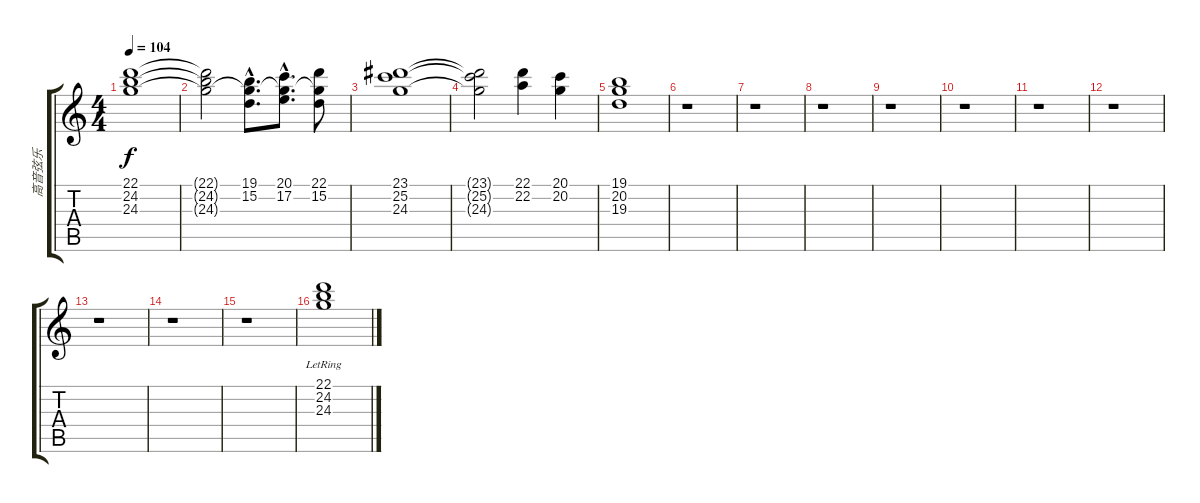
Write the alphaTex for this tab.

\track ("高音弦乐" "高音弦乐") {instrument stringensemble2}
\staff {score tabs}
\tuning (E4 B3 G3 D3 A2 E2) {hide}
\ts (4 4)
\tempo 104
\clef g2
\ks c
(22.1 24.2 24.3).1{dy f} |
(22.1{t} 24.2{t} 24.3{t}).2 (19.1{hac} 15.2{hac} 24.3{hac t}).8{d} (20.1{hac} 17.2{hac} 24.3{hac t}).8{d} (22.1 15.2 24.3{t}).8 |
(23.1 25.2 24.3).1 |
(23.1{t} 25.2{t} 24.3{t}).2 (22.1 22.2).4 (20.1 20.2).4 |
(19.1 20.2 19.3).1{volume 2} |
r.1 |
r.1 |
r.1 |
r.1 |
r.1 |
r.1 |
r.1 |
r.1 |
r.1 |
r.1 |
(22.1{lr} 24.2{lr} 24.3{lr}).1{volume 7}
